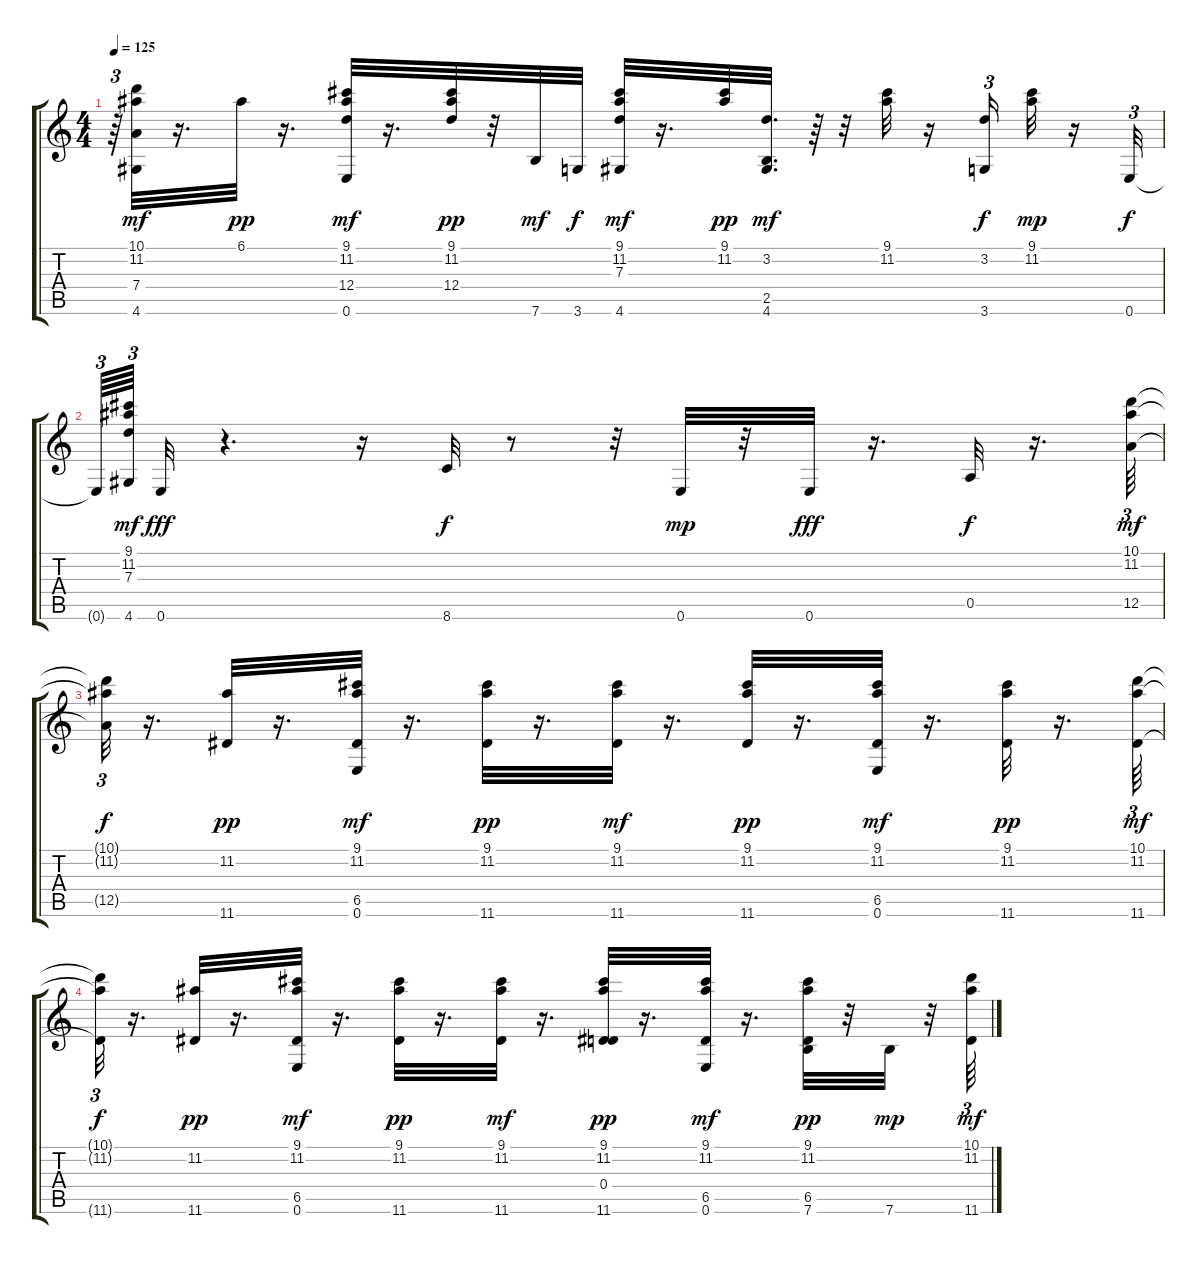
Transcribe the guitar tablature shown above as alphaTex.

\track "" {instrument acousticbass}
\staff {score tabs}
\tuning (E4 B3 G3 D3 A2 E2) {hide}
\ts (4 4)
\tempo 125
\clef g2
\ks c
r.64{tu (3 2) dy p} (10.1 11.2 7.4 4.6).32{dy mf} r.16{d} 6.1.32{dy pp} r.16{d} (9.1 11.2 12.4 0.6).32{dy mf} r.16{d} (9.1 11.2 12.4).32{dy pp} r.32 7.6.32{dy mf} 3.6.32{dy f} (9.1 11.2 7.3 4.6).32{dy mf} r.16{d} (9.1 11.2).32{dy pp} (3.2 2.5 4.6).32{d dy mf} r.64 r.32 (9.1 11.2).32 r.16 (3.2 3.6).16{tu (3 2) dy f} (9.1 11.2).32{dy mp} r.16 0.6.32{tu (3 2) dy f} |
0.6{t}.64{tu (3 2)} (9.1 11.2 7.3 4.6).64{tu (3 2) dy mf beam splitsecondary} 0.6.32{dy fff} r.4{d} r.16 8.6.32{dy f} r.8 r.32 0.6.32{dy mp} r.32 0.6.32{dy fff} r.16{d} 0.5.32{dy f} r.16{d} (10.1 11.2 12.5).64{tu (3 2) dy mf} |
(10.1{t} 11.2{t} 12.5{t}).32{tu (3 2) dy f} r.16{d} (11.2 11.6).32{dy pp} r.16{d} (9.1 11.2 6.5 0.6).32{dy mf} r.16{d} (9.1 11.2 11.6).32{dy pp} r.16{d} (9.1 11.2 11.6).32{dy mf} r.16{d} (9.1 11.2 11.6).32{dy pp} r.16{d} (9.1 11.2 6.5 0.6).32{dy mf} r.16{d} (9.1 11.2 11.6).32{dy pp} r.16{d} (10.1 11.2 11.6).64{tu (3 2) dy mf} |
(10.1{t} 11.2{t} 11.6{t}).32{tu (3 2) dy f} r.16{d} (11.2 11.6).32{dy pp} r.16{d} (9.1 11.2 6.5 0.6).32{dy mf} r.16{d} (9.1 11.2 11.6).32{dy pp} r.16{d} (9.1 11.2 11.6).32{dy mf} r.16{d} (9.1 11.2 0.4 11.6).32{dy pp} r.16{d} (9.1 11.2 6.5 0.6).32{dy mf} r.16{d} (9.1 11.2 6.5 7.6).32{dy pp} r.32 7.6.32{dy mp} r.32 (10.1 11.2 11.6).64{tu (3 2) dy mf}
